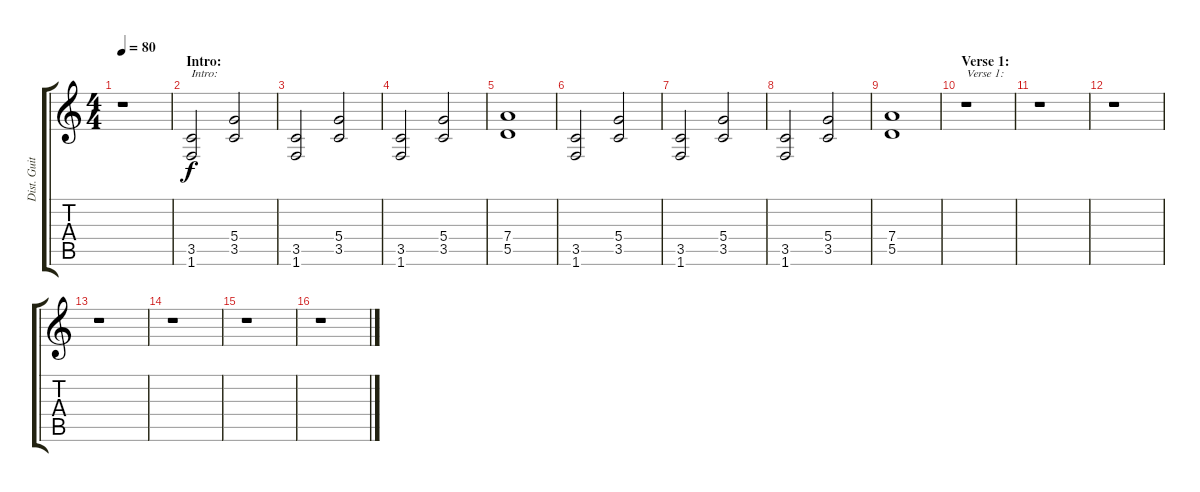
\track ("Dist. Guitar 1" "Dist. Guit") {instrument distortionguitar}
\staff {score tabs}
\tuning (E4 B3 G3 D3 A2 E2) {hide}
\ts (4 4)
\tempo 80
\clef g2
\ks c
r.1{dy f instrument distortionguitar} |
\section ("" "Intro:")
(3.5 1.6).2{txt "Intro:"} (5.4 3.5).2 |
(3.5 1.6).2 (5.4 3.5).2 |
(3.5 1.6).2 (5.4 3.5).2 |
(7.4 5.5).1 |
(3.5 1.6).2 (5.4 3.5).2 |
(3.5 1.6).2 (5.4 3.5).2 |
(3.5 1.6).2 (5.4 3.5).2 |
(7.4 5.5).1 |
\section ("" "Verse 1:")
r.1{txt "Verse 1:"} |
r.1 |
r.1 |
r.1 |
r.1 |
r.1 |
r.1
